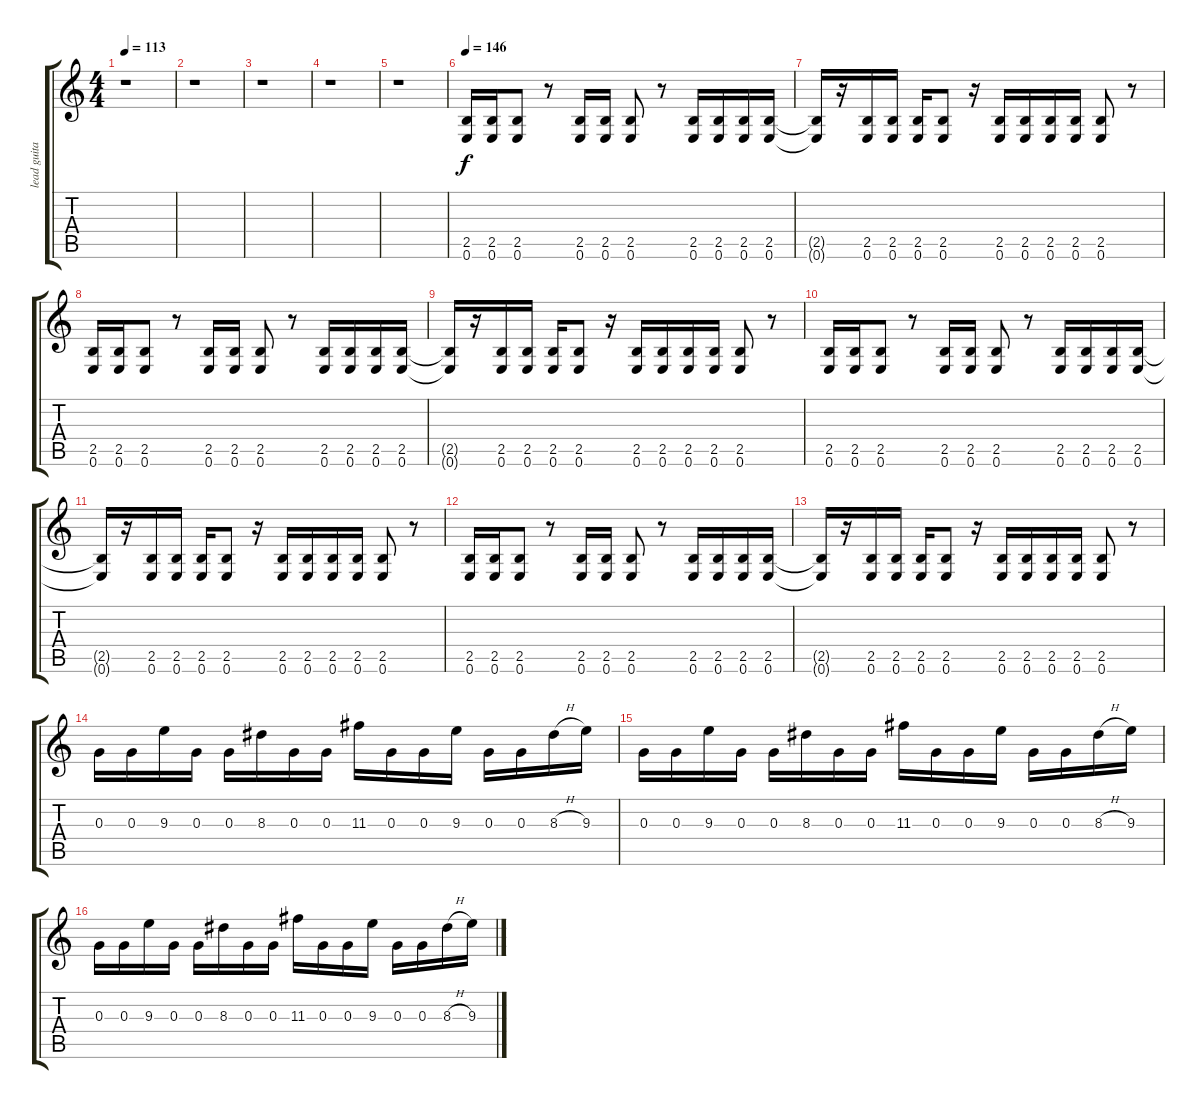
\track ("lead guitar" "lead guita") {instrument distortionguitar}
\staff {score tabs}
\tuning (E4 B3 G3 D3 A2 E2) {hide}
\ts (4 4)
\tempo 113
\clef g2
\ks c
r.1{dy f} |
r.1 |
r.1 |
r.1 |
r.1 |
\tempo 146
(2.5 0.6).16 (2.5 0.6).16 (2.5 0.6).8 r.8 (2.5 0.6).16 (2.5 0.6).16 (2.5 0.6).8 r.8 (2.5 0.6).16 (2.5 0.6).16 (2.5 0.6).16 (2.5 0.6).16 |
(2.5{t} 0.6{t}).16 r.16 (2.5 0.6).16 (2.5 0.6).16 (2.5 0.6).16 (2.5 0.6).8 r.16 (2.5 0.6).16 (2.5 0.6).16 (2.5 0.6).16 (2.5 0.6).16 (2.5 0.6).8 r.8 |
(2.5 0.6).16 (2.5 0.6).16 (2.5 0.6).8 r.8 (2.5 0.6).16 (2.5 0.6).16 (2.5 0.6).8 r.8 (2.5 0.6).16 (2.5 0.6).16 (2.5 0.6).16 (2.5 0.6).16 |
(2.5{t} 0.6{t}).16 r.16 (2.5 0.6).16 (2.5 0.6).16 (2.5 0.6).16 (2.5 0.6).8 r.16 (2.5 0.6).16 (2.5 0.6).16 (2.5 0.6).16 (2.5 0.6).16 (2.5 0.6).8 r.8 |
(2.5 0.6).16 (2.5 0.6).16 (2.5 0.6).8 r.8 (2.5 0.6).16 (2.5 0.6).16 (2.5 0.6).8 r.8 (2.5 0.6).16 (2.5 0.6).16 (2.5 0.6).16 (2.5 0.6).16 |
(2.5{t} 0.6{t}).16 r.16 (2.5 0.6).16 (2.5 0.6).16 (2.5 0.6).16 (2.5 0.6).8 r.16 (2.5 0.6).16 (2.5 0.6).16 (2.5 0.6).16 (2.5 0.6).16 (2.5 0.6).8 r.8 |
(2.5 0.6).16 (2.5 0.6).16 (2.5 0.6).8 r.8 (2.5 0.6).16 (2.5 0.6).16 (2.5 0.6).8 r.8 (2.5 0.6).16 (2.5 0.6).16 (2.5 0.6).16 (2.5 0.6).16 |
(2.5{t} 0.6{t}).16 r.16 (2.5 0.6).16 (2.5 0.6).16 (2.5 0.6).16 (2.5 0.6).8 r.16 (2.5 0.6).16 (2.5 0.6).16 (2.5 0.6).16 (2.5 0.6).16 (2.5 0.6).8 r.8 |
0.3.16 0.3.16 9.3.16 0.3.16 0.3.16 8.3.16 0.3.16 0.3.16 11.3.16 0.3.16 0.3.16 9.3.16 0.3.16 0.3.16 8.3{h}.16 9.3.16 |
0.3.16 0.3.16 9.3.16 0.3.16 0.3.16 8.3.16 0.3.16 0.3.16 11.3.16 0.3.16 0.3.16 9.3.16 0.3.16 0.3.16 8.3{h}.16 9.3.16 |
0.3.16 0.3.16 9.3.16 0.3.16 0.3.16 8.3.16 0.3.16 0.3.16 11.3.16 0.3.16 0.3.16 9.3.16 0.3.16 0.3.16 8.3{h}.16 9.3.16
